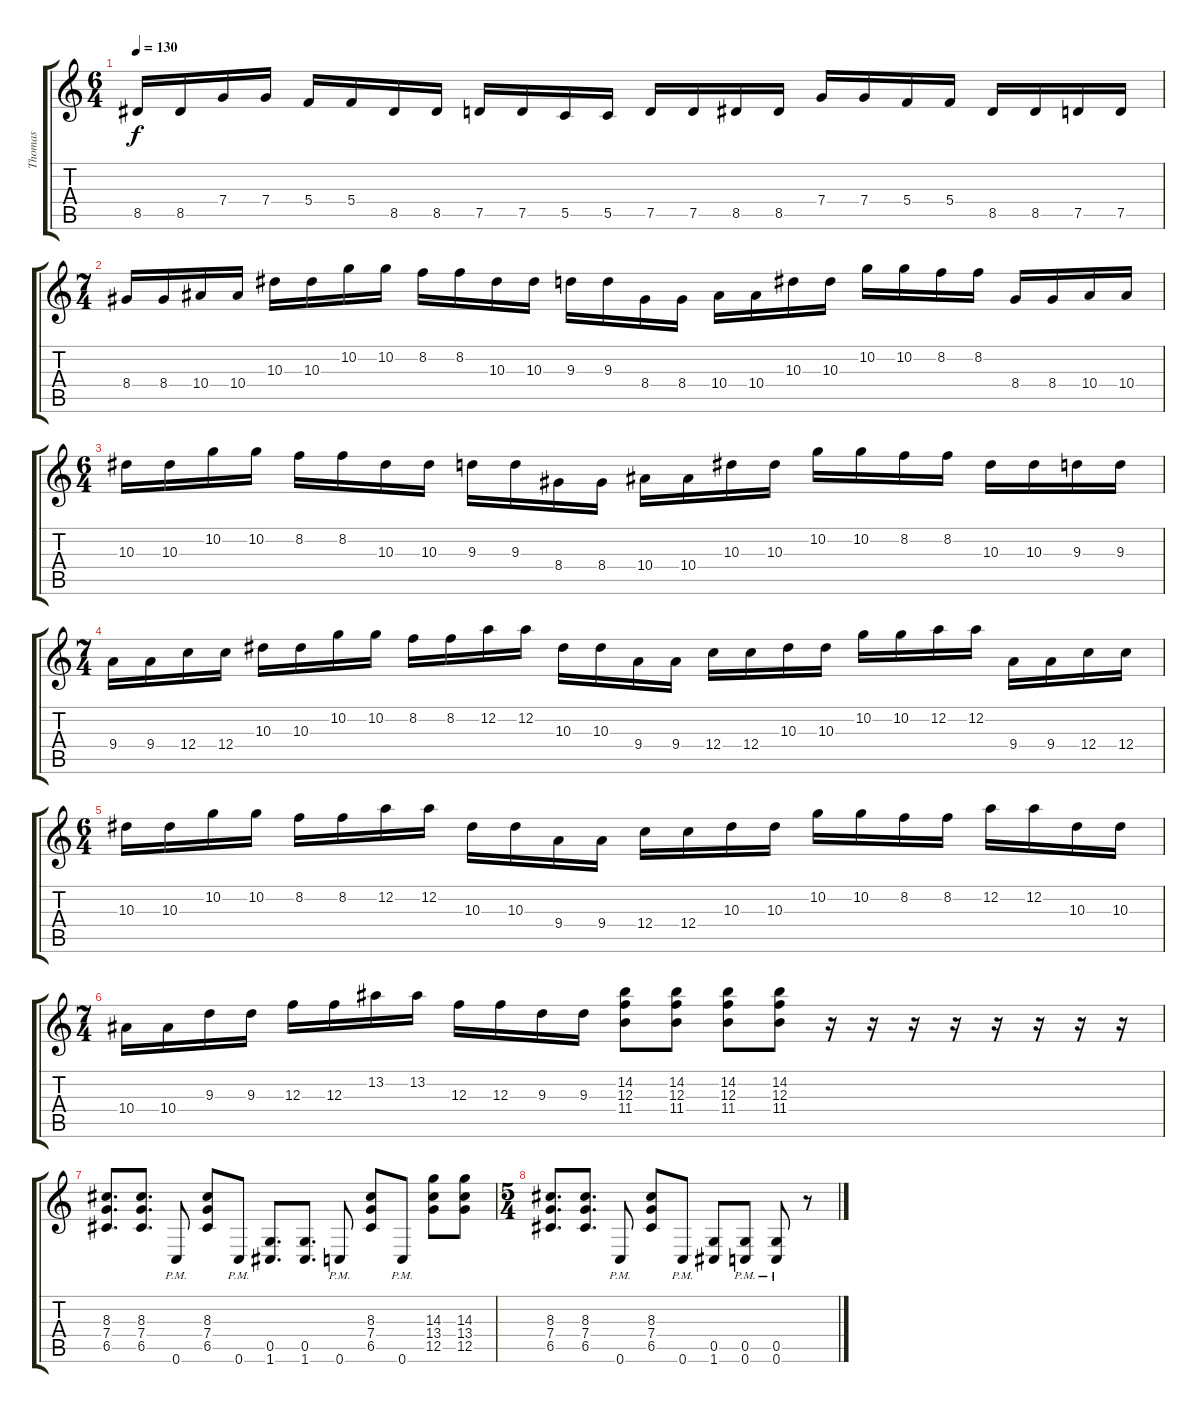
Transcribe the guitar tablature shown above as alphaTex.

\track ("Thomas" "Thomas") {instrument overdrivenguitar}
\staff {score tabs}
\tuning (D4 A3 F3 C3 G2 C2) {hide}
\ts (6 4)
\tempo 130
\clef g2
\ks c
8.5.16{dy f} 8.5.16 7.4.16 7.4.16 5.4.16 5.4.16 8.5.16 8.5.16 7.5.16 7.5.16 5.5.16 5.5.16 7.5.16 7.5.16 8.5.16 8.5.16 7.4.16 7.4.16 5.4.16 5.4.16 8.5.16 8.5.16 7.5.16 7.5.16 |
\ts (7 4)
8.4.16 8.4.16 10.4.16 10.4.16 10.3.16 10.3.16 10.2.16 10.2.16 8.2.16 8.2.16 10.3.16 10.3.16 9.3.16 9.3.16 8.4.16 8.4.16 10.4.16 10.4.16 10.3.16 10.3.16 10.2.16 10.2.16 8.2.16 8.2.16 8.4.16 8.4.16 10.4.16 10.4.16 |
\ts (6 4)
10.3.16 10.3.16 10.2.16 10.2.16 8.2.16 8.2.16 10.3.16 10.3.16 9.3.16 9.3.16 8.4.16 8.4.16 10.4.16 10.4.16 10.3.16 10.3.16 10.2.16 10.2.16 8.2.16 8.2.16 10.3.16 10.3.16 9.3.16 9.3.16 |
\ts (7 4)
9.4.16 9.4.16 12.4.16 12.4.16 10.3.16 10.3.16 10.2.16 10.2.16 8.2.16 8.2.16 12.2.16 12.2.16 10.3.16 10.3.16 9.4.16 9.4.16 12.4.16 12.4.16 10.3.16 10.3.16 10.2.16 10.2.16 12.2.16 12.2.16 9.4.16 9.4.16 12.4.16 12.4.16 |
\ts (6 4)
10.3.16 10.3.16 10.2.16 10.2.16 8.2.16 8.2.16 12.2.16 12.2.16 10.3.16 10.3.16 9.4.16 9.4.16 12.4.16 12.4.16 10.3.16 10.3.16 10.2.16 10.2.16 8.2.16 8.2.16 12.2.16 12.2.16 10.3.16 10.3.16 |
\ts (7 4)
10.4.16 10.4.16 9.3.16 9.3.16 12.3.16 12.3.16 13.2.16 13.2.16 12.3.16 12.3.16 9.3.16 9.3.16 (14.2 12.3 11.4).8 (14.2 12.3 11.4).8 (14.2 12.3 11.4).8 (14.2 12.3 11.4).8 r.16 r.16 r.16 r.16 r.16 r.16 r.16 r.16 |
(8.3 7.4 6.5).8{d} (8.3 7.4 6.5).8{d} 0.6{pm}.8 (8.3 7.4 6.5).8 0.6{pm}.8 (0.5 1.6).8{d} (0.5 1.6).8{d} 0.6{pm}.8 (8.3 7.4 6.5).8 0.6{pm}.8 (14.3 13.4 12.5).8 (14.3 13.4 12.5).8 |
\ts (5 4)
(8.3 7.4 6.5).8{d} (8.3 7.4 6.5).8{d} 0.6{pm}.8 (8.3 7.4 6.5).8 0.6{pm}.8 (0.5 1.6).8 (0.5{pm} 0.6{pm}).8 (0.5{pm} 0.6{pm}).8 r.8
